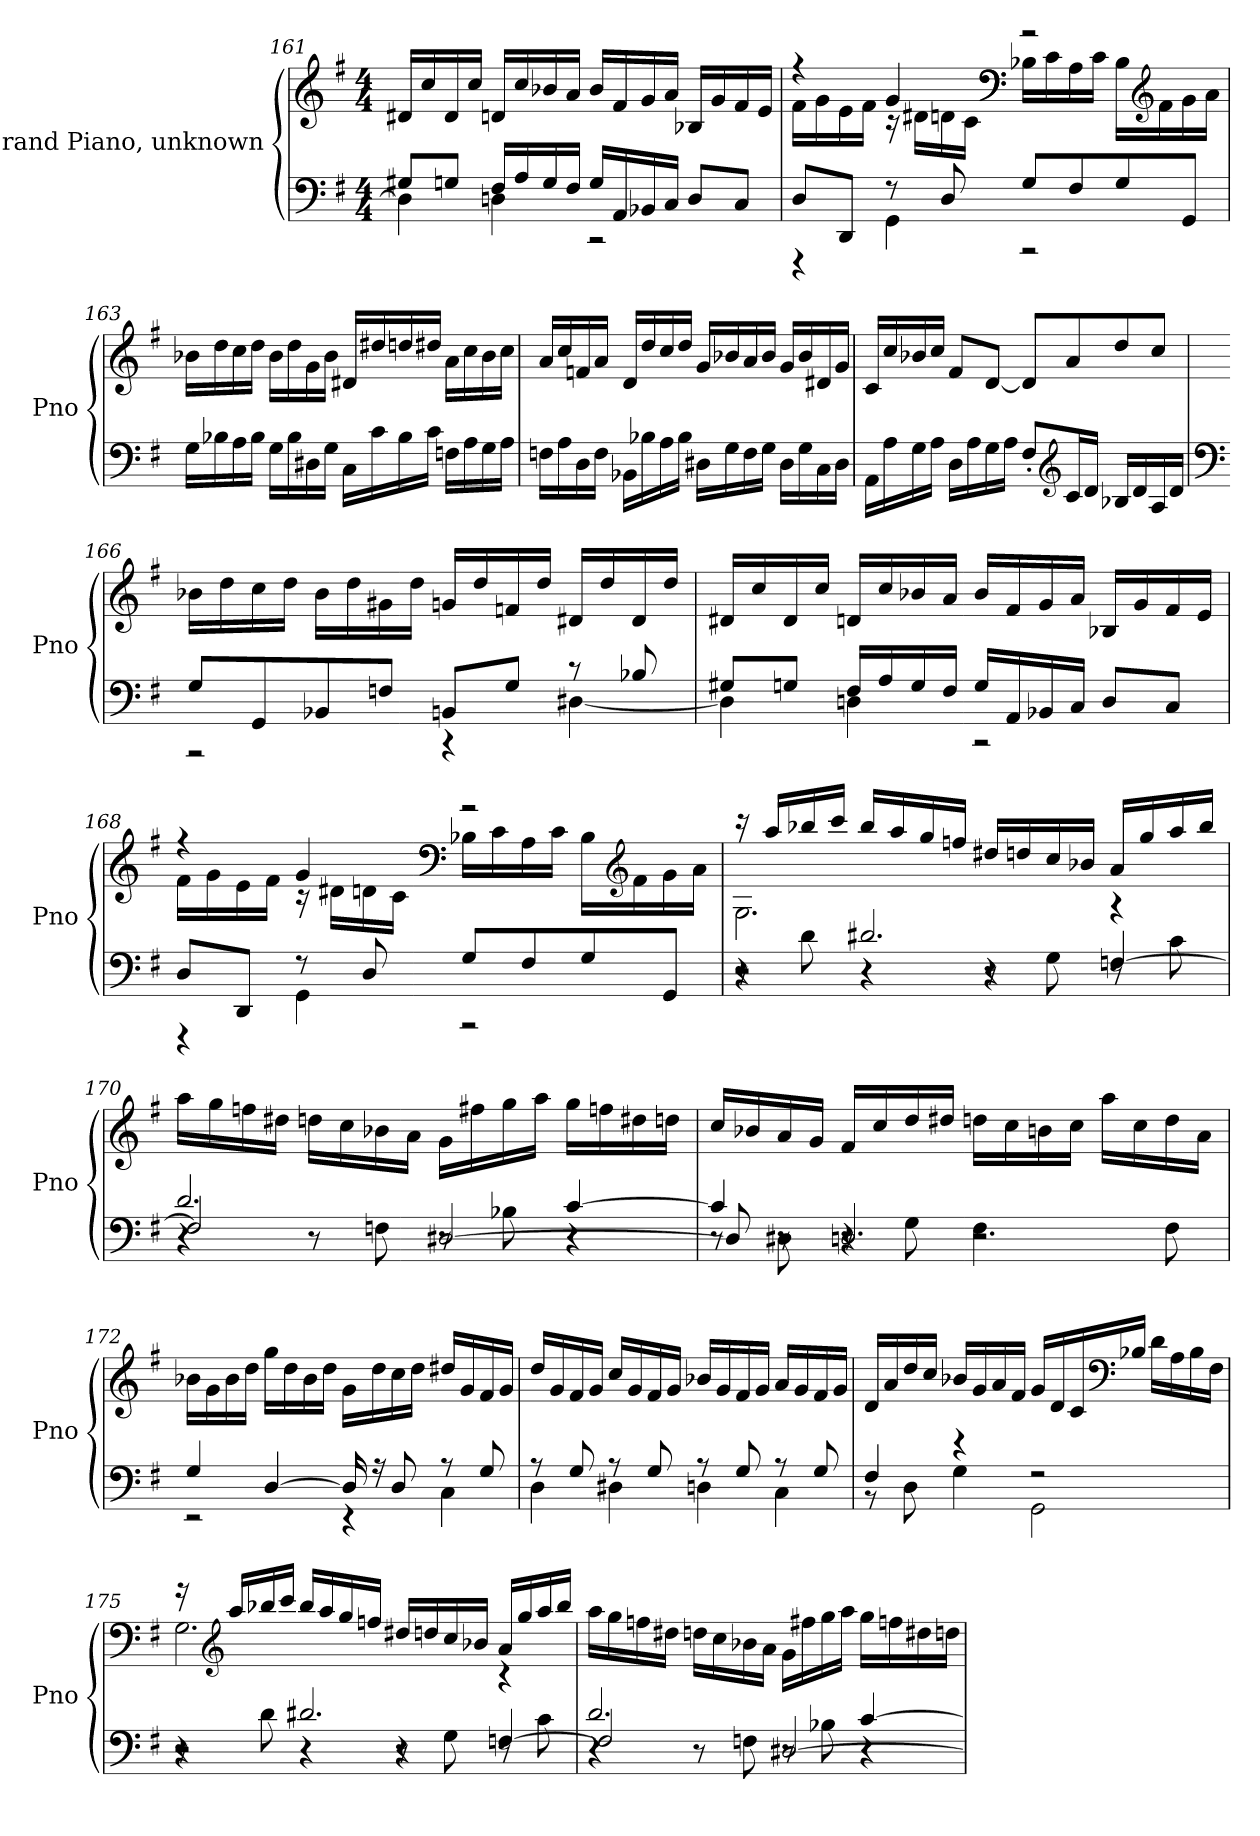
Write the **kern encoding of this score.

**kern	**kern
*part1	*part1
*staff2	*staff1
*I"Grand Piano, unknown	*
*I'Pno	*
*clefF4	*clefG2
*k[f#]	*k[f#]
*M4/4	*M4/4
=161	=161
*^	*
8G#X/L	4D#\]	16d#X/LL
.	.	16cc/
8Gn/J	.	16d#/
.	.	16cc/JJ
16F#/LL	4Dn\	16dn/LL
16A/	.	16cc/
16G/	.	16b-X/
16F#/JJ	.	16a/JJ
16G/LL	2r	16b-/LL
16AA/	.	16f#/
16BB-X/	.	16g/
16C/JJ	.	16a/JJ
8D/L	.	16B-X/LL
.	.	16g/
8C/J	.	16f#/
.	.	16e/JJ
!!LO:LB:g=z
=162	=162	=162
*	*	*^
8D/L	4r	4r	16f#\LL
.	.	.	16g\
8DD/J	.	.	16e\
.	.	.	16f#\JJ
8r	4GG\	4g/	16r
.	.	.	16d#X\LL
8D/	.	.	16dn\
.	.	.	16c\JJ
*	*	*clefF4	*
8G/L	2r	2r	16B-X\LL
.	.	.	16c\
8F#/	.	.	16A\
.	.	.	16c\JJ
8G/	.	.	16B-\LL
*	*	*clefG2	*
.	.	.	16f#\
8GG/J	.	.	16g\
.	.	.	16a\JJ
*v	*v	*	*
*	*v	*v
=163	=163
16G\LL	16b-X\LL
16B-X\	16dd\
16A\	16cc\
16B-\JJ	16dd\JJ
16G\LL	16b-\LL
16B-\	16dd\
16D#X\	16g\
16G\JJ	16b-\JJ
16C\LL	16d#X/LL
16c\	16dd#X/
16B-\	16ddn/
16c\JJ	16dd#X/JJ
16Fn\LL	16a\LL
16A\	16cc\
16G\	16b-\
16A\JJ	16cc\JJ
!!LO:PB:g=z
=164	=164
16Fn\LL	16a/LL
16A\	16cc/
16D\	16fn/
16F\JJ	16a/JJ
16BB-X\LL	16d/LL
16B-X\	16dd/
16A\	16cc/
16B-\JJ	16dd/JJ
16D#X\LL	16g/LL
16G\	16b-X/
16F\	16a/
16G\JJ	16b-/JJ
16D#\LL	16g/LL
16G\	16b-/
16C\	16d#X/
16D#\JJ	16g/JJ
=165	=165
16AA\LL	16c/LL
16A\	16cc/
16G\	16b-X/
16A\JJ	16cc/JJ
16D\LL	8f#/L
16A\	.
16G\	[8d/J
16A\JJ	.
8F#'/L	8d/L]
*clefG2	*
16c/L	8a/
16d/JJ	.
16B-X/LL	8dd/
16d/	.
16A/	8cc/J
16d/JJ	.
!!LO:LB:g=z
=166	=166
*clefF4	*
*^	*
8G/L	2r	16b-X\LL
.	.	16dd\
8GG/	.	16cc\
.	.	16dd\JJ
8BB-X/	.	16b-\LL
.	.	16dd\
8Fn/J	.	16g#X\
.	.	16dd\JJ
8BBn/L	4r	16gn/LL
.	.	16dd/
8G/J	.	16fn/
.	.	16dd/JJ
8r	[4D#X\	16d#X/LL
.	.	16dd/
8B-X/	.	16d#/
.	.	16dd/JJ
=167	=167	=167
8G#X/L	4D#\]	16d#X/LL
.	.	16cc/
8Gn/J	.	16d#/
.	.	16cc/JJ
16F#/LL	4Dn\	16dn/LL
16A/	.	16cc/
16G/	.	16b-X/
16F#/JJ	.	16a/JJ
16G/LL	2r	16b-/LL
16AA/	.	16f#/
16BB-X/	.	16g/
16C/JJ	.	16a/JJ
8D/L	.	16B-X/LL
.	.	16g/
8C/J	.	16f#/
.	.	16e/JJ
!!LO:LB:g=z
=168	=168	=168
*	*	*^
8D/L	4r	4r	16f#\LL
.	.	.	16g\
8DD/J	.	.	16e\
.	.	.	16f#\JJ
8r	4GG\	4g/	16r
.	.	.	16d#X\LL
8D/	.	.	16dn\
.	.	.	16c\JJ
*	*	*clefF4	*
8G/L	2r	2r	16B-X\LL
.	.	.	16c\
8F#/	.	.	16A\
.	.	.	16c\JJ
8G/	.	.	16B-\LL
*	*	*clefG2	*
.	.	.	16f#\
8GG/J	.	.	16g\
.	.	.	16a\JJ
=169	=169	=169	=169
*	*^	*	*
4r	8r	2r	16r	2.G\
.	.	.	16aa/LL	.
.	8d\	.	16bb-X/	.
.	.	.	16ccc/JJ	.
2.d#X/	4r	.	16bb-/LL	.
.	.	.	16aa/	.
.	.	.	16gg/	.
.	.	.	16ffn/JJ	.
.	8r	4r	16dd#X/LL	.
.	.	.	16ddn/	.
.	8G\	.	16cc/	.
.	.	.	16b-X/JJ	.
.	8r	[4Fn/	16a/LL	4r
.	.	.	16gg/	.
.	8c\	.	16aa/	.
.	.	.	16bb-/JJ	.
*	*	*	*v	*v
!!LO:LB:g=z
=170	=170	=170	=170
2.d/	4r	2F/]	16aa\LL
.	.	.	16gg\
.	.	.	16ffn\
.	.	.	16dd#X\JJ
.	8r	.	16ddn\LL
.	.	.	16cc\
.	8Fn\	.	16b-X\
.	.	.	16a\JJ
.	8r	[2D#X/	16g\LL
.	.	.	16ff#X\
.	8B-X\	.	16gg\
.	.	.	16aa\JJ
[4c/	4r	.	16gg\LL
.	.	.	16ffn\
.	.	.	16dd#X\
.	.	.	16ddn\JJ
=171	=171	=171	=171
4c/]	8r	8D#/]	16cc/LL
.	.	.	16b-X/
.	8D#X\	8r	16a/
.	.	.	16g/JJ
2.Dn/	8r	4r	16f#/LL
.	.	.	16cc/
.	8G\	.	16dd/
.	.	.	16dd#X/JJ
.	4.F#\	2r	16ddn\LL
.	.	.	16cc\
.	.	.	16bn\
.	.	.	16cc\JJ
.	.	.	16aa\LL
.	.	.	16cc\
.	8F#\	.	16dd\
.	.	.	16a\JJ
*	*v	*v	*
!!LO:LB:g=z
=172	=172	=172
4G/	2r	16b-X\LL
.	.	16g\
.	.	16b-\
.	.	16dd\JJ
[4D/	.	16gg\LL
.	.	16dd\
.	.	16b-\
.	.	16dd\JJ
16D/]	4r	16g\LL
16r	.	16dd\
8D/	.	16cc\
.	.	16dd\JJ
8r	4C\	16dd#X/LL
.	.	16g/
8G/	.	16f#/
.	.	16g/JJ
=173	=173	=173
8r	4D\	16dd/LL
.	.	16g/
8G/	.	16f#/
.	.	16g/JJ
8r	4D#X\	16cc/LL
.	.	16g/
8G/	.	16f#/
.	.	16g/JJ
8r	4Dn\	16b-X/LL
.	.	16g/
8G/	.	16f#/
.	.	16g/JJ
8r	4C\	16a/LL
.	.	16g/
8G/	.	16f#/
.	.	16g/JJ
!!LO:LB:g=z
=174	=174	=174
4F#/	8r	16d/LL
.	.	16a/
.	8D\	16dd/
.	.	16cc/JJ
4r	4G\	16b-X/LL
.	.	16g/
.	.	16a/
.	.	16f#/JJ
2r	2GG\	16g/LL
.	.	16d/
.	.	16c/
*	*	*clefF4
.	.	16B-X/JJ
.	.	16d\LL
.	.	16A\
.	.	16B-\
.	.	16F#\JJ
=175	=175	=175
*	*^	*^
4r	8r	2r	16r	2.G\
*	*	*	*clefG2	*
.	.	.	16aa/LL	.
.	8d\	.	16bb-X/	.
.	.	.	16ccc/JJ	.
2.d#X/	4r	.	16bb-/LL	.
.	.	.	16aa/	.
.	.	.	16gg/	.
.	.	.	16ffn/JJ	.
.	8r	4r	16dd#X/LL	.
.	.	.	16ddn/	.
.	8G\	.	16cc/	.
.	.	.	16b-X/JJ	.
.	8r	[4Fn/	16a/LL	4r
.	.	.	16gg/	.
.	8c\	.	16aa/	.
.	.	.	16bb-/JJ	.
*	*	*	*v	*v
!!LO:PB:g=z
=176	=176	=176	=176
2.d/	4r	2F/]	16aa\LL
.	.	.	16gg\
.	.	.	16ffn\
.	.	.	16dd#X\JJ
.	8r	.	16ddn\LL
.	.	.	16cc\
.	8Fn\	.	16b-X\
.	.	.	16a\JJ
.	8r	[2D#X/	16g\LL
.	.	.	16ff#X\
.	8B-X\	.	16gg\
.	.	.	16aa\JJ
[4c/	4r	.	16gg\LL
.	.	.	16ffn\
.	.	.	16dd#X\
.	.	.	16ddn\JJ
*v	*v	*v	*
=	=
*-	*-
